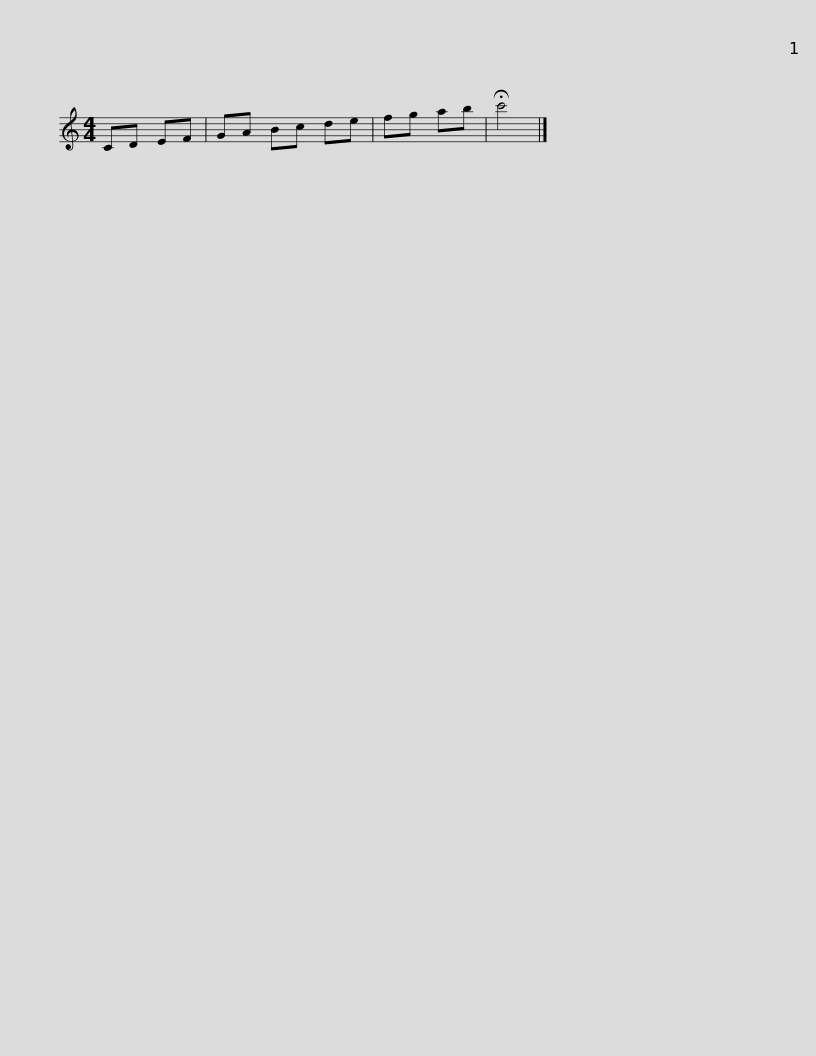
X:1
L:1/8
M:4/4
I:linebreak $
K:C
V:1 treble
V:1
 CD EF | GA Bc de | fg ab | !fermata!c'4 |] %4
